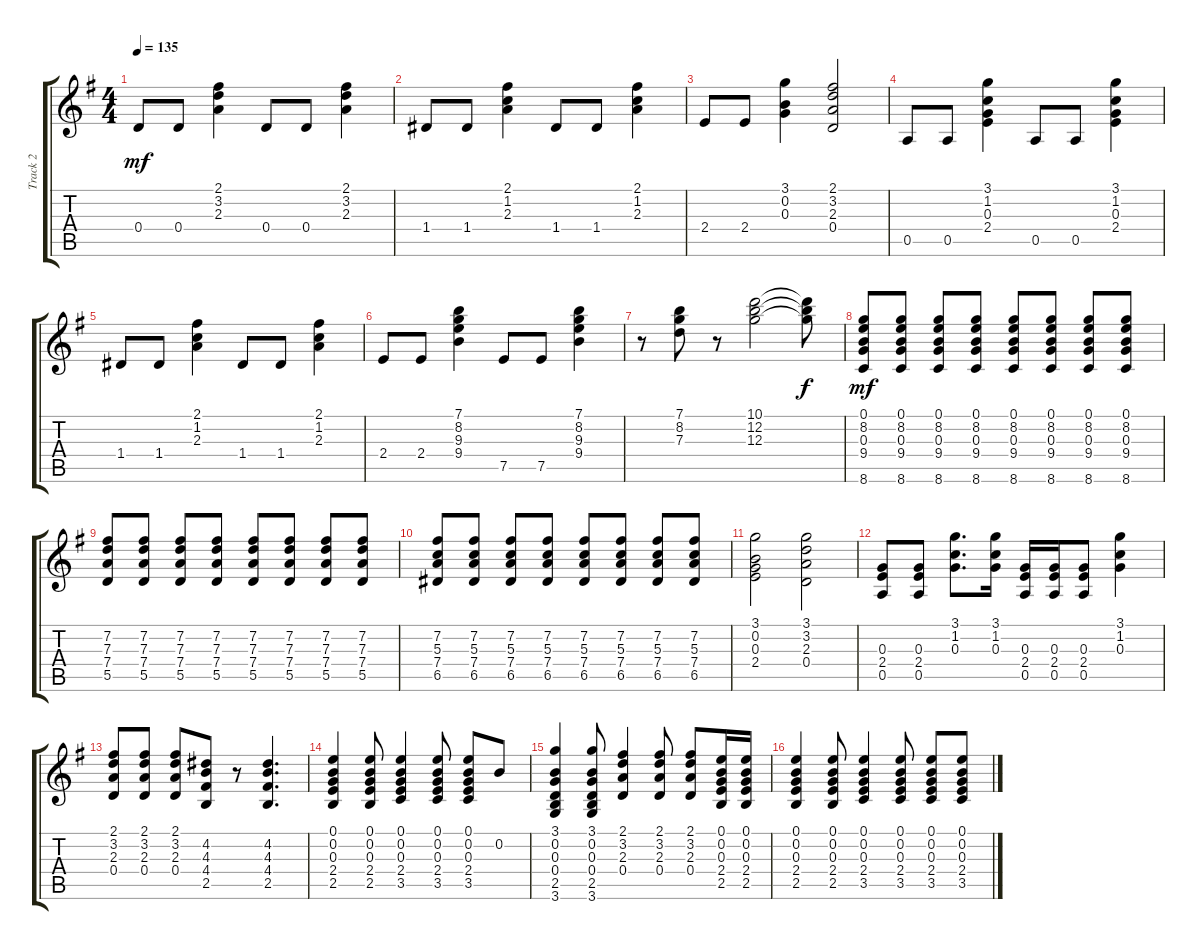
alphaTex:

\track ("Track 2" "Track 2") {instrument acousticguitarsteel}
\staff {score tabs}
\tuning (E4 B3 G3 D3 A2 E2) {hide}
\ts (4 4)
\tempo 135
\clef g2
\ks g
0.4.8{dy mf} 0.4.8 (2.1 3.2 2.3).4 0.4.8 0.4.8 (2.1 3.2 2.3).4 |
1.4.8 1.4.8 (2.1 1.2 2.3).4 1.4.8 1.4.8 (2.1 1.2 2.3).4 |
2.4.8 2.4.8 (3.1 0.2 0.3).4 (2.1 3.2 2.3 0.4).2 |
0.5.8 0.5.8 (3.1 1.2 0.3 2.4).4 0.5.8 0.5.8 (3.1 1.2 0.3 2.4).4 |
1.4.8 1.4.8 (2.1 1.2 2.3).4 1.4.8 1.4.8 (2.1 1.2 2.3).4 |
2.4.8 2.4.8 (7.1 8.2 9.3 9.4).4 7.5.8 7.5.8 (7.1 8.2 9.3 9.4).4 |
r.8 (7.1 8.2 7.3).8 r.8 (10.1 12.2 12.3).2 (10.1{t} 12.2{t} 12.3{t}).8{dy f} |
(0.1 8.2 0.3 9.4 8.6).8{dy mf} (0.1 8.2 0.3 9.4 8.6).8 (0.1 8.2 0.3 9.4 8.6).8 (0.1 8.2 0.3 9.4 8.6).8 (0.1 8.2 0.3 9.4 8.6).8 (0.1 8.2 0.3 9.4 8.6).8 (0.1 8.2 0.3 9.4 8.6).8 (0.1 8.2 0.3 9.4 8.6).8 |
(7.2 7.3 7.4 5.5).8 (7.2 7.3 7.4 5.5).8 (7.2 7.3 7.4 5.5).8 (7.2 7.3 7.4 5.5).8 (7.2 7.3 7.4 5.5).8 (7.2 7.3 7.4 5.5).8 (7.2 7.3 7.4 5.5).8 (7.2 7.3 7.4 5.5).8 |
(7.2 5.3 7.4 6.5).8 (7.2 5.3 7.4 6.5).8 (7.2 5.3 7.4 6.5).8 (7.2 5.3 7.4 6.5).8 (7.2 5.3 7.4 6.5).8 (7.2 5.3 7.4 6.5).8 (7.2 5.3 7.4 6.5).8 (7.2 5.3 7.4 6.5).8 |
(3.1 0.2 0.3 2.4).2 (3.1 3.2 2.3 0.4).2 |
(0.3 2.4 0.5).8 (0.3 2.4 0.5).8 (3.1 1.2 0.3).8{d} (3.1 1.2 0.3).16 (0.3 2.4 0.5).16 (0.3 2.4 0.5).16 (0.3 2.4 0.5).8 (3.1 1.2 0.3).4 |
(2.1 3.2 2.3 0.4).8 (2.1 3.2 2.3 0.4).8 (2.1 3.2 2.3 0.4).8 (4.2 4.3 4.4 2.5).8 r.8 (4.2 4.3 4.4 2.5).4{d} |
(0.1 0.2 0.3 2.4 2.5).4 (0.1 0.2 0.3 2.4 2.5).8 (0.1 0.2 0.3 2.4 3.5).4 (0.1 0.2 0.3 2.4 3.5).8 (0.1 0.2 0.3 2.4 3.5).8 0.2.8 |
(3.1 0.2 0.3 0.4 2.5 3.6).4 (3.1 0.2 0.3 0.4 2.5 3.6).8 (2.1 3.2 2.3 0.4).4 (2.1 3.2 2.3 0.4).8 (2.1 3.2 2.3 0.4).8 (0.1 0.2 0.3 2.4 2.5).16 (0.1 0.2 0.3 2.4 2.5).16 |
(0.1 0.2 0.3 2.4 2.5).4 (0.1 0.2 0.3 2.4 2.5).8 (0.1 0.2 0.3 2.4 3.5).4 (0.1 0.2 0.3 2.4 3.5).8 (0.1 0.2 0.3 2.4 3.5).8 (0.1 0.2 0.3 2.4 3.5).8
